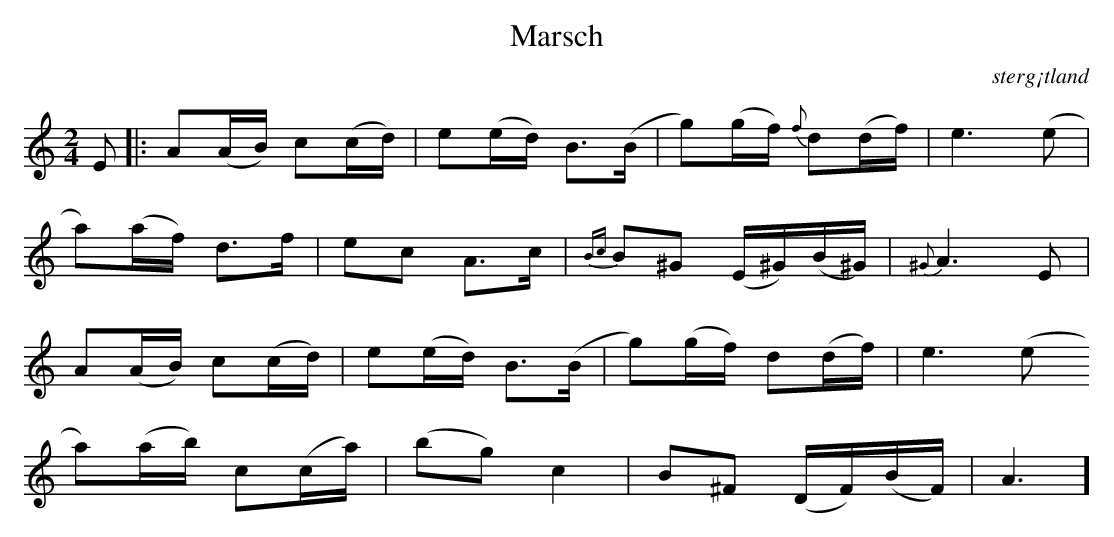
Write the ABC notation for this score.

X:1
T:Marsch
O: sterg¡tland
M: 2/4
L: 1/16
K: Am
E2 |: A2(AB) c2(cd) | e2(ed) B3(B | g2)(gf){f} d2(df) | e6 (e2 |
a2)(af) d3f | e2c2 A3c |{Bc} B2^G2 (E^G)(B^G)|{^G} A6 E2 |
A2(AB) c2(cd) | e2(ed) B3(B | g2)(gf) d2(df) | e6 (e2
a2)(ab) c2(ca) | (b2g2) c4 | B2^F2 (DF)(BF)| A6]
